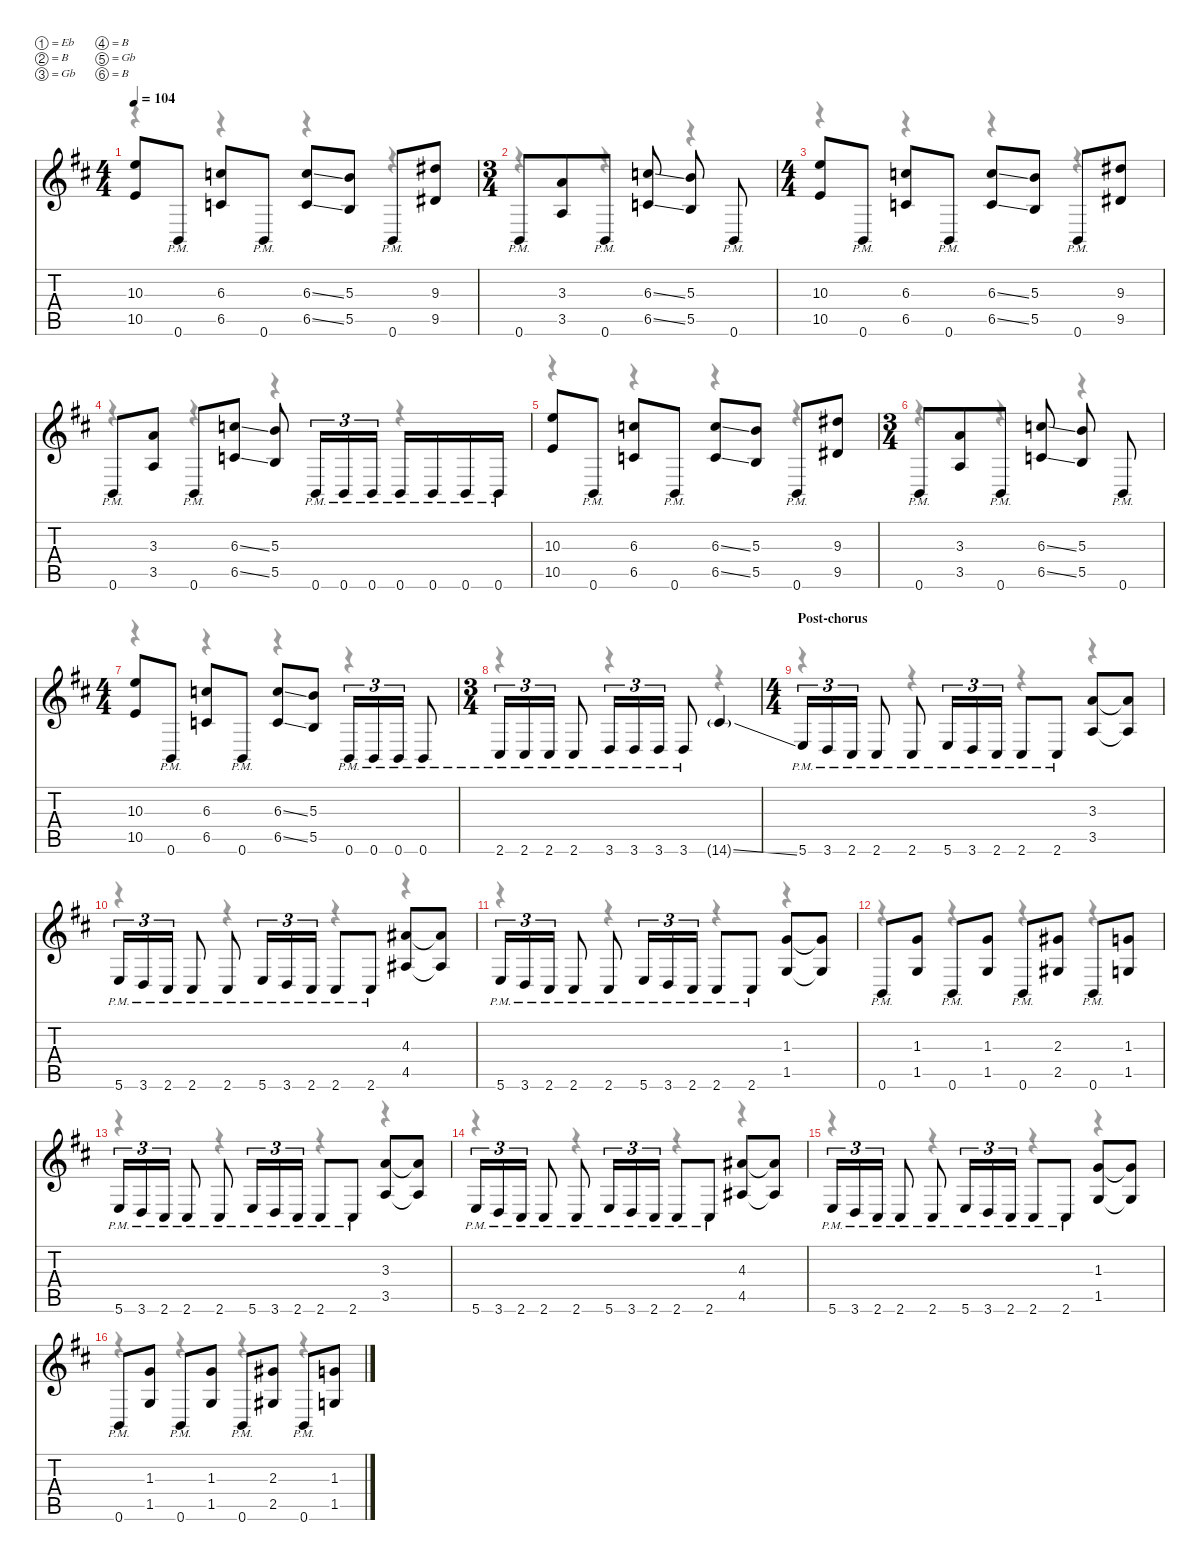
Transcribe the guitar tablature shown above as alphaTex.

\defaultSystemsLayout 4
\hideDynamics
\bracketExtendMode nobrackets
\singleTrackTrackNamePolicy hidden
\multiTrackTrackNamePolicy hidden
\firstSystemTrackNameMode fullname
\otherSystemsTrackNameOrientation horizontal
\track ("Rhythm Guitar 2" "dist.guit.") {instrument distortionguitar}
\staff {score tabs}
\tuning (Eb4 B3 Gb3 B2 Gb2 B1)
\voice
\ts (4 4)
\beaming (8 2 2 2 2)
\tempo 104
\clef g2
\ks bminor
(10.3{acc forcenatural} 10.5{acc forcenatural}).8{dy f beam Up} 0.6{pm acc forcenatural}.8{beam Up} (6.3{acc forcenatural} 6.5{acc forcenatural}).8{beam Up} 0.6{pm acc forcenatural}.8{beam Up} (6.3{ss acc forcenatural} 6.5{ss acc forcenatural}).8{beam Up} (5.3{acc forcenatural} 5.5{acc forcenatural}).8{beam Up} 0.6{pm acc forcenatural}.8{beam Up} (9.3{acc #} 9.5{acc #}).8{beam Up} |
\ts (3 4)
\beaming (8 3 1 1 1)
0.6{pm acc forcenatural}.8{beam Up} (3.3{acc forcenatural} 3.5{acc forcenatural}).8{beam Up} 0.6{pm acc forcenatural}.8{beam Up} (6.3{ss acc forcenatural} 6.5{ss acc forcenatural}).8{beam Up} (5.3{acc forcenatural} 5.5{acc forcenatural}).8{beam Up} 0.6{pm acc forcenatural}.8{beam Up} |
\ts (4 4)
\beaming (8 2 2 2 2)
(10.3{acc forcenatural} 10.5{acc forcenatural}).8{beam Up} 0.6{pm acc forcenatural}.8{beam Up} (6.3{acc forcenatural} 6.5{acc forcenatural}).8{beam Up} 0.6{pm acc forcenatural}.8{beam Up} (6.3{ss acc forcenatural} 6.5{ss acc forcenatural}).8{beam Up} (5.3{acc forcenatural} 5.5{acc forcenatural}).8{beam Up} 0.6{pm acc forcenatural}.8{beam Up} (9.3{acc #} 9.5{acc #}).8{beam Up} |
0.6{pm acc forcenatural}.8{beam Up} (3.3{acc forcenatural} 3.5{acc forcenatural}).8{beam Up} 0.6{pm acc forcenatural}.8{beam Up} (6.3{ss acc forcenatural} 6.5{ss acc forcenatural}).8{beam Up} (5.3{acc forcenatural} 5.5{acc forcenatural}).8{beam Up} 0.6{pm acc forcenatural}.16{tu (3 2) beam Up} 0.6{pm acc forcenatural}.16{tu (3 2) beam Up} 0.6{pm acc forcenatural}.16{tu (3 2) beam Up} 0.6{pm acc forcenatural}.16{beam Up} 0.6{pm acc forcenatural}.16{beam Up} 0.6{pm acc forcenatural}.16{beam Up} 0.6{pm acc forcenatural}.16{beam Up} |
(10.3{acc forcenatural} 10.5{acc forcenatural}).8{beam Up} 0.6{pm acc forcenatural}.8{beam Up} (6.3{acc forcenatural} 6.5{acc forcenatural}).8{beam Up} 0.6{pm acc forcenatural}.8{beam Up} (6.3{ss acc forcenatural} 6.5{ss acc forcenatural}).8{beam Up} (5.3{acc forcenatural} 5.5{acc forcenatural}).8{beam Up} 0.6{pm acc forcenatural}.8{beam Up} (9.3{acc #} 9.5{acc #}).8{beam Up} |
\ts (3 4)
\beaming (8 3 1 1 1)
0.6{pm acc forcenatural}.8{beam Up} (3.3{acc forcenatural} 3.5{acc forcenatural}).8{beam Up} 0.6{pm acc forcenatural}.8{beam Up} (6.3{ss acc forcenatural} 6.5{ss acc forcenatural}).8{beam Up} (5.3{acc forcenatural} 5.5{acc forcenatural}).8{beam Up} 0.6{pm acc forcenatural}.8{beam Up} |
\ts (4 4)
\beaming (8 2 2 2 2)
(10.3{acc forcenatural} 10.5{acc forcenatural}).8{beam Up} 0.6{pm acc forcenatural}.8{beam Up} (6.3{acc forcenatural} 6.5{acc forcenatural}).8{beam Up} 0.6{pm acc forcenatural}.8{beam Up} (6.3{ss acc forcenatural} 6.5{ss acc forcenatural}).8{beam Up} (5.3{acc forcenatural} 5.5{acc forcenatural}).8{beam Up} 0.6{pm acc forcenatural}.16{tu (3 2) beam Up} 0.6{pm acc forcenatural}.16{tu (3 2) beam Up} 0.6{pm acc forcenatural}.16{tu (3 2) beam Up} 0.6{pm acc forcenatural}.8{beam Up} |
\ts (3 4)
\beaming (8 3 1 1 1)
2.6{pm acc #}.16{tu (3 2) beam Up} 2.6{pm acc #}.16{tu (3 2) beam Up} 2.6{pm acc #}.16{tu (3 2) beam Up} 2.6{pm acc #}.8{beam Up} 3.6{pm acc forcenatural}.16{tu (3 2) beam Up} 3.6{pm acc forcenatural}.16{tu (3 2) beam Up} 3.6{pm acc forcenatural}.16{tu (3 2) beam Up} 3.6{pm acc forcenatural}.8{beam Up} 14.6{ss g acc #}.4{dy ff beam Up} |
\ts (4 4)
\beaming (8 2 2 2 2)
\section ("" "Post-chorus")
5.6{pm acc forcenatural}.16{tu (3 2) dy f beam Up} 3.6{pm acc forcenatural}.16{tu (3 2) beam Up} 2.6{pm acc #}.16{tu (3 2) beam Up} 2.6{pm acc #}.8{beam Up} 2.6{pm acc #}.8{beam Up} 5.6{pm acc forcenatural}.16{tu (3 2) beam Up} 3.6{pm acc forcenatural}.16{tu (3 2) beam Up} 2.6{pm acc #}.16{tu (3 2) beam Up} 2.6{pm acc #}.8{beam Up} 2.6{pm acc #}.8{beam Up} (3.3{acc forcenatural} 3.5{acc forcenatural}).8{beam Up} (3.3{t acc forcenatural} 3.5{t acc forcenatural}).8{beam Up} |
5.6{pm acc forcenatural}.16{tu (3 2) beam Up} 3.6{pm acc forcenatural}.16{tu (3 2) beam Up} 2.6{pm acc #}.16{tu (3 2) beam Up} 2.6{pm acc #}.8{beam Up} 2.6{pm acc #}.8{beam Up} 5.6{pm acc forcenatural}.16{tu (3 2) beam Up} 3.6{pm acc forcenatural}.16{tu (3 2) beam Up} 2.6{pm acc #}.16{tu (3 2) beam Up} 2.6{pm acc #}.8{beam Up} 2.6{pm acc #}.8{beam Up} (4.3{acc #} 4.5{acc #}).8{beam Up} (4.3{t acc #} 4.5{t acc #}).8{beam Up} |
5.6{pm acc forcenatural}.16{tu (3 2) beam Up} 3.6{pm acc forcenatural}.16{tu (3 2) beam Up} 2.6{pm acc #}.16{tu (3 2) beam Up} 2.6{pm acc #}.8{beam Up} 2.6{pm acc #}.8{beam Up} 5.6{pm acc forcenatural}.16{tu (3 2) beam Up} 3.6{pm acc forcenatural}.16{tu (3 2) beam Up} 2.6{pm acc #}.16{tu (3 2) beam Up} 2.6{pm acc #}.8{beam Up} 2.6{pm acc #}.8{beam Up} (1.3{acc forcenatural} 1.5{acc forcenatural}).8{beam Up} (1.3{t acc forcenatural} 1.5{t acc forcenatural}).8{beam Up} |
0.6{pm acc forcenatural}.8{beam Up} (1.3{acc forcenatural} 1.5{acc forcenatural}).8{beam Up} 0.6{pm acc forcenatural}.8{beam Up} (1.3{acc forcenatural} 1.5{acc forcenatural}).8{beam Up} 0.6{pm acc forcenatural}.8{beam Up} (2.3{acc #} 2.5{acc #}).8{beam Up} 0.6{pm acc forcenatural}.8{beam Up} (1.3{acc forcenatural} 1.5{acc forcenatural}).8{beam Up} |
5.6{pm acc forcenatural}.16{tu (3 2) beam Up} 3.6{pm acc forcenatural}.16{tu (3 2) beam Up} 2.6{pm acc #}.16{tu (3 2) beam Up} 2.6{pm acc #}.8{beam Up} 2.6{pm acc #}.8{beam Up} 5.6{pm acc forcenatural}.16{tu (3 2) beam Up} 3.6{pm acc forcenatural}.16{tu (3 2) beam Up} 2.6{pm acc #}.16{tu (3 2) beam Up} 2.6{pm acc #}.8{beam Up} 2.6{pm acc #}.8{beam Up} (3.3{acc forcenatural} 3.5{acc forcenatural}).8{beam Up} (3.3{t acc forcenatural} 3.5{t acc forcenatural}).8{beam Up} |
5.6{pm acc forcenatural}.16{tu (3 2) beam Up} 3.6{pm acc forcenatural}.16{tu (3 2) beam Up} 2.6{pm acc #}.16{tu (3 2) beam Up} 2.6{pm acc #}.8{beam Up} 2.6{pm acc #}.8{beam Up} 5.6{pm acc forcenatural}.16{tu (3 2) beam Up} 3.6{pm acc forcenatural}.16{tu (3 2) beam Up} 2.6{pm acc #}.16{tu (3 2) beam Up} 2.6{pm acc #}.8{beam Up} 2.6{pm acc #}.8{beam Up} (4.3{acc #} 4.5{acc #}).8{beam Up} (4.3{t acc #} 4.5{t acc #}).8{beam Up} |
5.6{pm acc forcenatural}.16{tu (3 2) beam Up} 3.6{pm acc forcenatural}.16{tu (3 2) beam Up} 2.6{pm acc #}.16{tu (3 2) beam Up} 2.6{pm acc #}.8{beam Up} 2.6{pm acc #}.8{beam Up} 5.6{pm acc forcenatural}.16{tu (3 2) beam Up} 3.6{pm acc forcenatural}.16{tu (3 2) beam Up} 2.6{pm acc #}.16{tu (3 2) beam Up} 2.6{pm acc #}.8{beam Up} 2.6{pm acc #}.8{beam Up} (1.3{acc forcenatural} 1.5{acc forcenatural}).8{beam Up} (1.3{t acc forcenatural} 1.5{t acc forcenatural}).8{beam Up} |
0.6{pm acc forcenatural}.8{beam Up} (1.3{acc forcenatural} 1.5{acc forcenatural}).8{beam Up} 0.6{pm acc forcenatural}.8{beam Up} (1.3{acc forcenatural} 1.5{acc forcenatural}).8{beam Up} 0.6{pm acc forcenatural}.8{beam Up} (2.3{acc #} 2.5{acc #}).8{beam Up} 0.6{pm acc forcenatural}.8{beam Up} (1.3{acc forcenatural} 1.5{acc forcenatural}).8{beam Up}
\voice
\clef g2
\ottava regular
\simile none
\ks bminor
r.4{dy mf beam Down} r.4{beam Down} r.4{beam Down} r.4{beam Down} |
r.4{beam Down} r.4{beam Down} r.4{beam Down} |
r.4{beam Down} r.4{beam Down} r.4{beam Down} r.4{beam Down} |
r.4{beam Down} r.4{beam Down} r.4{beam Down} r.4{beam Down} |
r.4{beam Down} r.4{beam Down} r.4{beam Down} r.4{beam Down} |
r.4{beam Down} r.4{beam Down} r.4{beam Down} |
r.4{beam Down} r.4{beam Down} r.4{beam Down} r.4{beam Down} |
r.4{beam Down} r.4{beam Down} r.4{beam Down} |
r.4{beam Down} r.4{beam Down} r.4{beam Down} r.4{beam Down} |
r.4{beam Down} r.4{beam Down} r.4{beam Down} r.4{beam Down} |
r.4{beam Down} r.4{beam Down} r.4{beam Down} r.4{beam Down} |
r.4{beam Down} r.4{beam Down} r.4{beam Down} r.4{beam Down} |
r.4{beam Down} r.4{beam Down} r.4{beam Down} r.4{beam Down} |
r.4{beam Down} r.4{beam Down} r.4{beam Down} r.4{beam Down} |
r.4{beam Down} r.4{beam Down} r.4{beam Down} r.4{beam Down} |
r.4{beam Down} r.4{beam Down} r.4{beam Down} r.4{beam Down}
